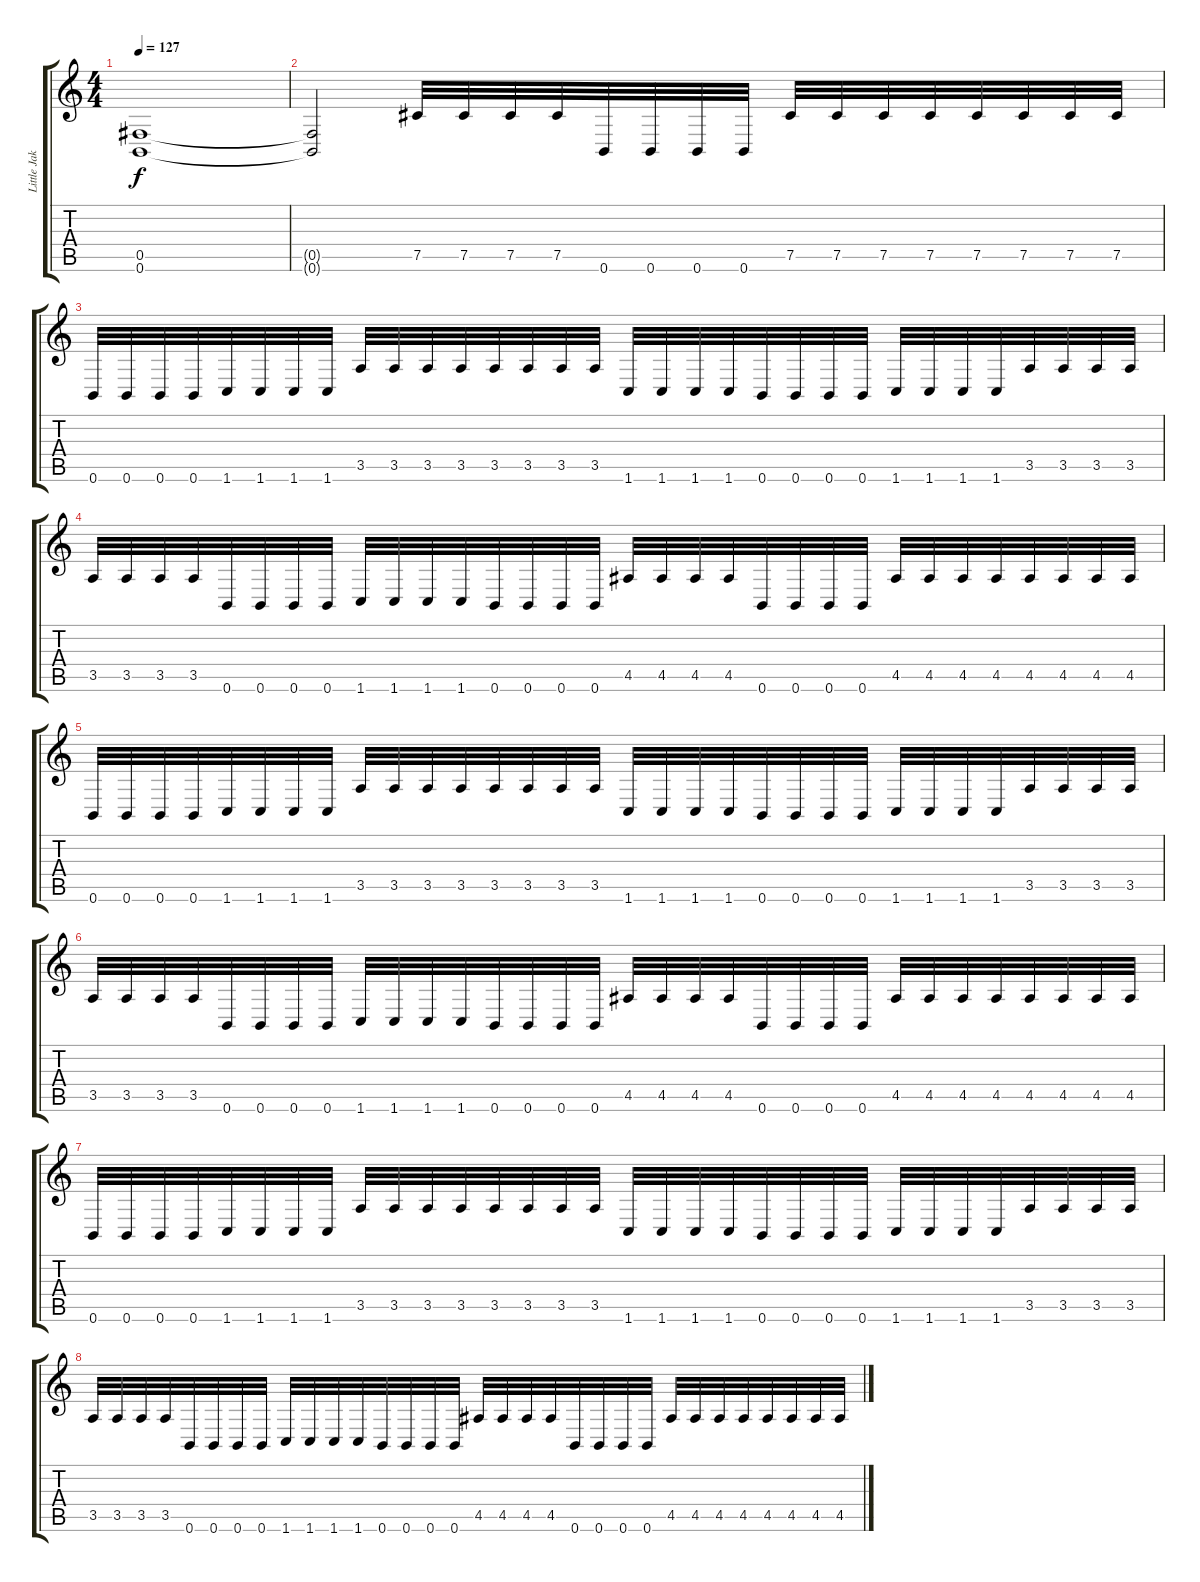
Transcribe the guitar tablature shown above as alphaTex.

\track ("Little Jake" "Little Jak") {instrument distortionguitar}
\staff {score tabs}
\tuning (Db4 Ab3 E3 B2 Gb2 B1) {hide}
\ts (4 4)
\tempo 127
\clef g2
\ks c
(0.5 0.6).1{dy f} |
(0.5{t} 0.6{t}).2 7.5.32 7.5.32 7.5.32 7.5.32 0.6.32 0.6.32 0.6.32 0.6.32 7.5.32 7.5.32 7.5.32 7.5.32 7.5.32 7.5.32 7.5.32 7.5.32 |
0.6.32 0.6.32 0.6.32 0.6.32 1.6.32 1.6.32 1.6.32 1.6.32 3.5.32 3.5.32 3.5.32 3.5.32 3.5.32 3.5.32 3.5.32 3.5.32 1.6.32 1.6.32 1.6.32 1.6.32 0.6.32 0.6.32 0.6.32 0.6.32 1.6.32 1.6.32 1.6.32 1.6.32 3.5.32 3.5.32 3.5.32 3.5.32 |
3.5.32 3.5.32 3.5.32 3.5.32 0.6.32 0.6.32 0.6.32 0.6.32 1.6.32 1.6.32 1.6.32 1.6.32 0.6.32 0.6.32 0.6.32 0.6.32 4.5.32 4.5.32 4.5.32 4.5.32 0.6.32 0.6.32 0.6.32 0.6.32 4.5.32 4.5.32 4.5.32 4.5.32 4.5.32 4.5.32 4.5.32 4.5.32 |
0.6.32 0.6.32 0.6.32 0.6.32 1.6.32 1.6.32 1.6.32 1.6.32 3.5.32 3.5.32 3.5.32 3.5.32 3.5.32 3.5.32 3.5.32 3.5.32 1.6.32 1.6.32 1.6.32 1.6.32 0.6.32 0.6.32 0.6.32 0.6.32 1.6.32 1.6.32 1.6.32 1.6.32 3.5.32 3.5.32 3.5.32 3.5.32 |
3.5.32 3.5.32 3.5.32 3.5.32 0.6.32 0.6.32 0.6.32 0.6.32 1.6.32 1.6.32 1.6.32 1.6.32 0.6.32 0.6.32 0.6.32 0.6.32 4.5.32 4.5.32 4.5.32 4.5.32 0.6.32 0.6.32 0.6.32 0.6.32 4.5.32 4.5.32 4.5.32 4.5.32 4.5.32 4.5.32 4.5.32 4.5.32 |
0.6.32 0.6.32 0.6.32 0.6.32 1.6.32 1.6.32 1.6.32 1.6.32 3.5.32 3.5.32 3.5.32 3.5.32 3.5.32 3.5.32 3.5.32 3.5.32 1.6.32 1.6.32 1.6.32 1.6.32 0.6.32 0.6.32 0.6.32 0.6.32 1.6.32 1.6.32 1.6.32 1.6.32 3.5.32 3.5.32 3.5.32 3.5.32 |
3.5.32 3.5.32 3.5.32 3.5.32 0.6.32 0.6.32 0.6.32 0.6.32 1.6.32 1.6.32 1.6.32 1.6.32 0.6.32 0.6.32 0.6.32 0.6.32 4.5.32 4.5.32 4.5.32 4.5.32 0.6.32 0.6.32 0.6.32 0.6.32 4.5.32 4.5.32 4.5.32 4.5.32 4.5.32 4.5.32 4.5.32 4.5.32
